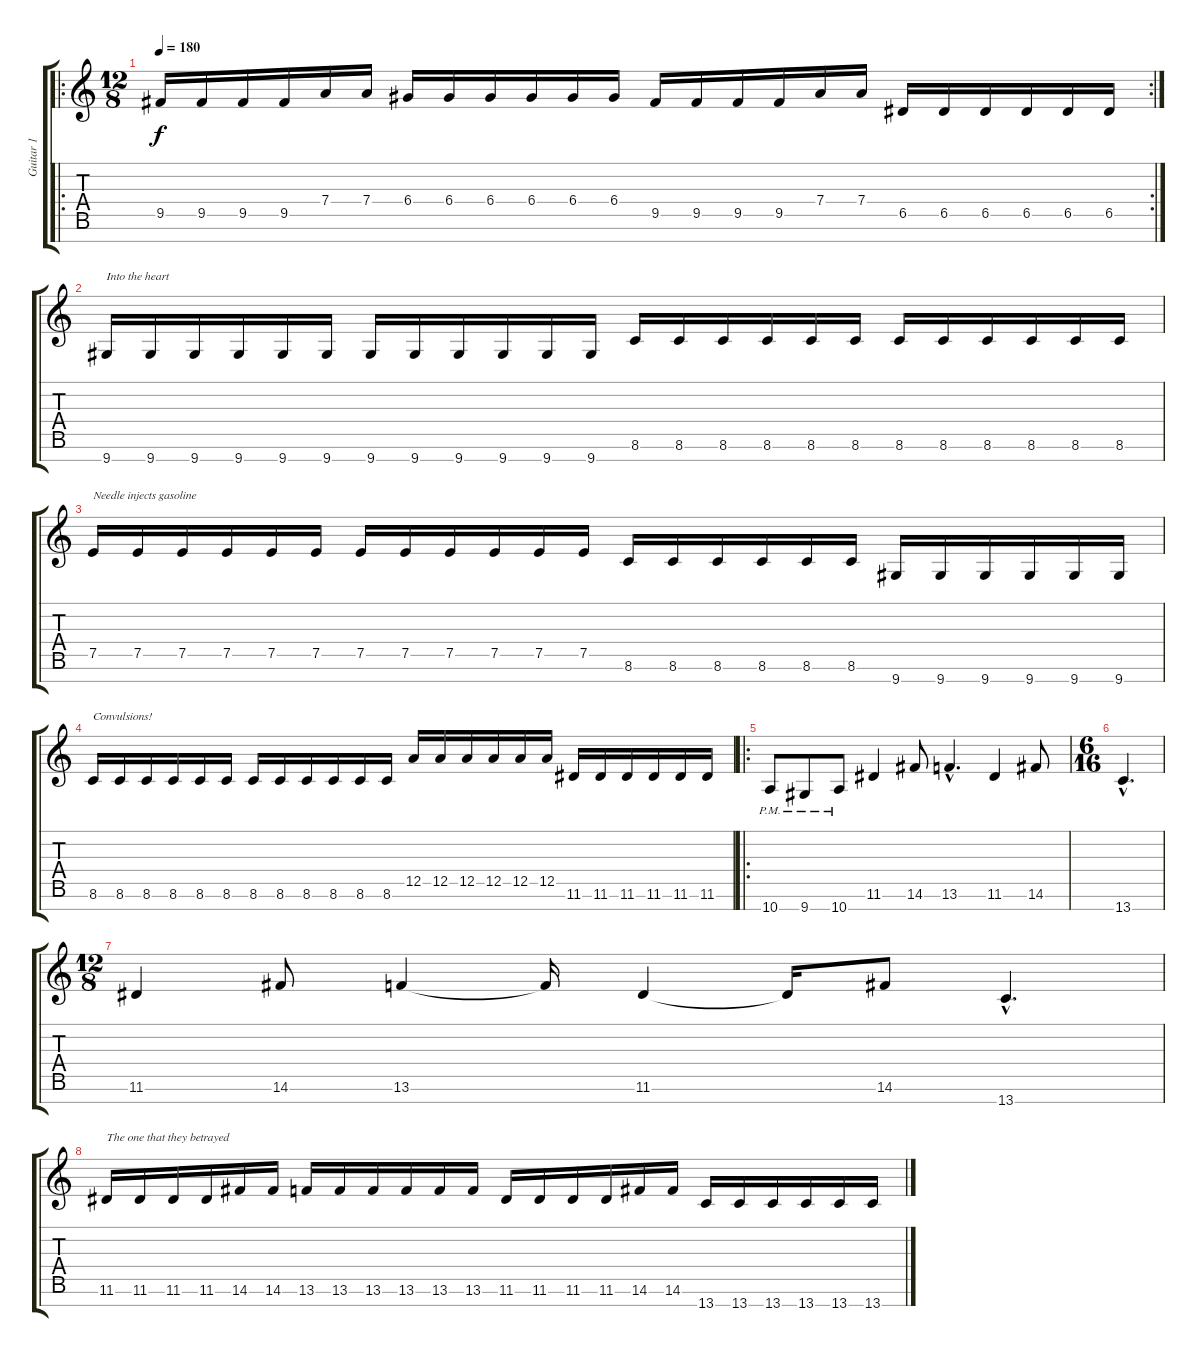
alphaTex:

\track ("Guitar 1" "Guitar 1") {instrument distortionguitar}
\staff {score tabs}
\tuning (E4 B3 G3 D3 A2 E2 B1) {hide}
\ro
\rc 2
\ts (12 8)
\tempo 180
\clef g2
\ks c
9.5.16{dy f} 9.5.16 9.5.16 9.5.16 7.4.16 7.4.16 6.4.16 6.4.16 6.4.16 6.4.16 6.4.16 6.4.16 9.5.16 9.5.16 9.5.16 9.5.16 7.4.16 7.4.16 6.5.16 6.5.16 6.5.16 6.5.16 6.5.16 6.5.16 |
9.7.16{txt "Into the heart"} 9.7.16 9.7.16 9.7.16 9.7.16 9.7.16 9.7.16 9.7.16 9.7.16 9.7.16 9.7.16 9.7.16 8.6.16 8.6.16 8.6.16 8.6.16 8.6.16 8.6.16 8.6.16 8.6.16 8.6.16 8.6.16 8.6.16 8.6.16 |
7.5.16{txt "Needle injects gasoline"} 7.5.16 7.5.16 7.5.16 7.5.16 7.5.16 7.5.16 7.5.16 7.5.16 7.5.16 7.5.16 7.5.16 8.6.16 8.6.16 8.6.16 8.6.16 8.6.16 8.6.16 9.7.16 9.7.16 9.7.16 9.7.16 9.7.16 9.7.16 |
8.6.16{txt "Convulsions!"} 8.6.16 8.6.16 8.6.16 8.6.16 8.6.16 8.6.16 8.6.16 8.6.16 8.6.16 8.6.16 8.6.16 12.5.16 12.5.16 12.5.16 12.5.16 12.5.16 12.5.16 11.6.16 11.6.16 11.6.16 11.6.16 11.6.16 11.6.16 |
\ro
10.7{pm}.8 9.7{pm}.8 10.7{pm}.8 11.6.4 14.6.8 13.6{hac}.4{d} 11.6.4 14.6.8 |
\ts (6 16)
13.7{hac}.4{d} |
\ts (12 8)
11.6.4 14.6.8 13.6.4 13.6{t}.16 11.6.4 11.6{t}.16 14.6.8 13.7{hac}.4{d} |
11.6.16{txt "The one that they betrayed"} 11.6.16 11.6.16 11.6.16 14.6.16 14.6.16 13.6.16 13.6.16 13.6.16 13.6.16 13.6.16 13.6.16 11.6.16 11.6.16 11.6.16 11.6.16 14.6.16 14.6.16 13.7.16 13.7.16 13.7.16 13.7.16 13.7.16 13.7.16
